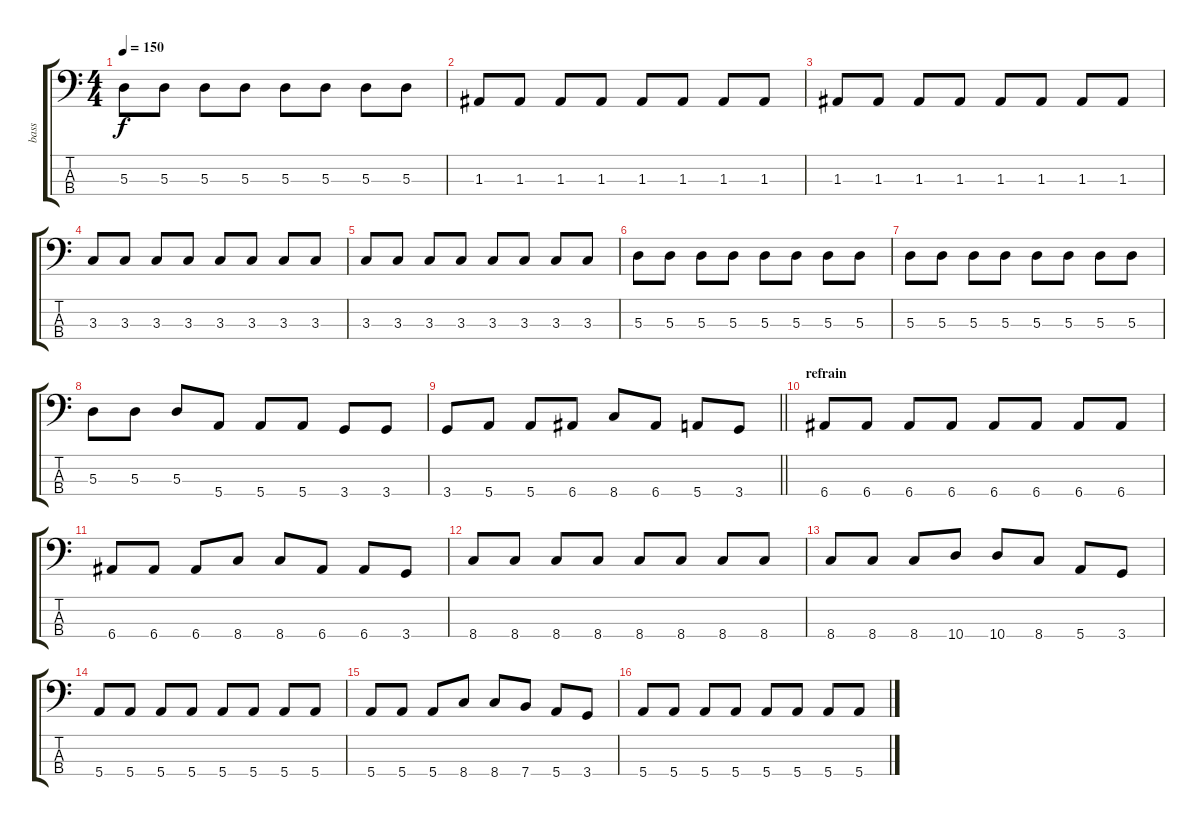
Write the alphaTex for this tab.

\track ("bass" "bass") {instrument electricbasspick}
\staff {score tabs}
\tuning (G2 D2 A1 E1) {hide}
\ts (4 4)
\tempo 150
\clef f4
\ks c
5.3.8{dy f} 5.3.8 5.3.8 5.3.8 5.3.8 5.3.8 5.3.8 5.3.8 |
1.3.8 1.3.8 1.3.8 1.3.8 1.3.8 1.3.8 1.3.8 1.3.8 |
1.3.8 1.3.8 1.3.8 1.3.8 1.3.8 1.3.8 1.3.8 1.3.8 |
3.3.8 3.3.8 3.3.8 3.3.8 3.3.8 3.3.8 3.3.8 3.3.8 |
3.3.8 3.3.8 3.3.8 3.3.8 3.3.8 3.3.8 3.3.8 3.3.8 |
5.3.8 5.3.8 5.3.8 5.3.8 5.3.8 5.3.8 5.3.8 5.3.8 |
5.3.8 5.3.8 5.3.8 5.3.8 5.3.8 5.3.8 5.3.8 5.3.8 |
5.3.8 5.3.8 5.3.8 5.4.8 5.4.8 5.4.8 3.4.8 3.4.8 |
\barLineRight lightlight
3.4.8 5.4.8 5.4.8 6.4.8 8.4.8 6.4.8 5.4.8 3.4.8 |
\section ("" "refrain")
6.4.8 6.4.8 6.4.8 6.4.8 6.4.8 6.4.8 6.4.8 6.4.8 |
6.4.8 6.4.8 6.4.8 8.4.8 8.4.8 6.4.8 6.4.8 3.4.8 |
8.4.8 8.4.8 8.4.8 8.4.8 8.4.8 8.4.8 8.4.8 8.4.8 |
8.4.8 8.4.8 8.4.8 10.4.8 10.4.8 8.4.8 5.4.8 3.4.8 |
5.4.8 5.4.8 5.4.8 5.4.8 5.4.8 5.4.8 5.4.8 5.4.8 |
5.4.8 5.4.8 5.4.8 8.4.8 8.4.8 7.4.8 5.4.8 3.4.8 |
5.4.8 5.4.8 5.4.8 5.4.8 5.4.8 5.4.8 5.4.8 5.4.8
